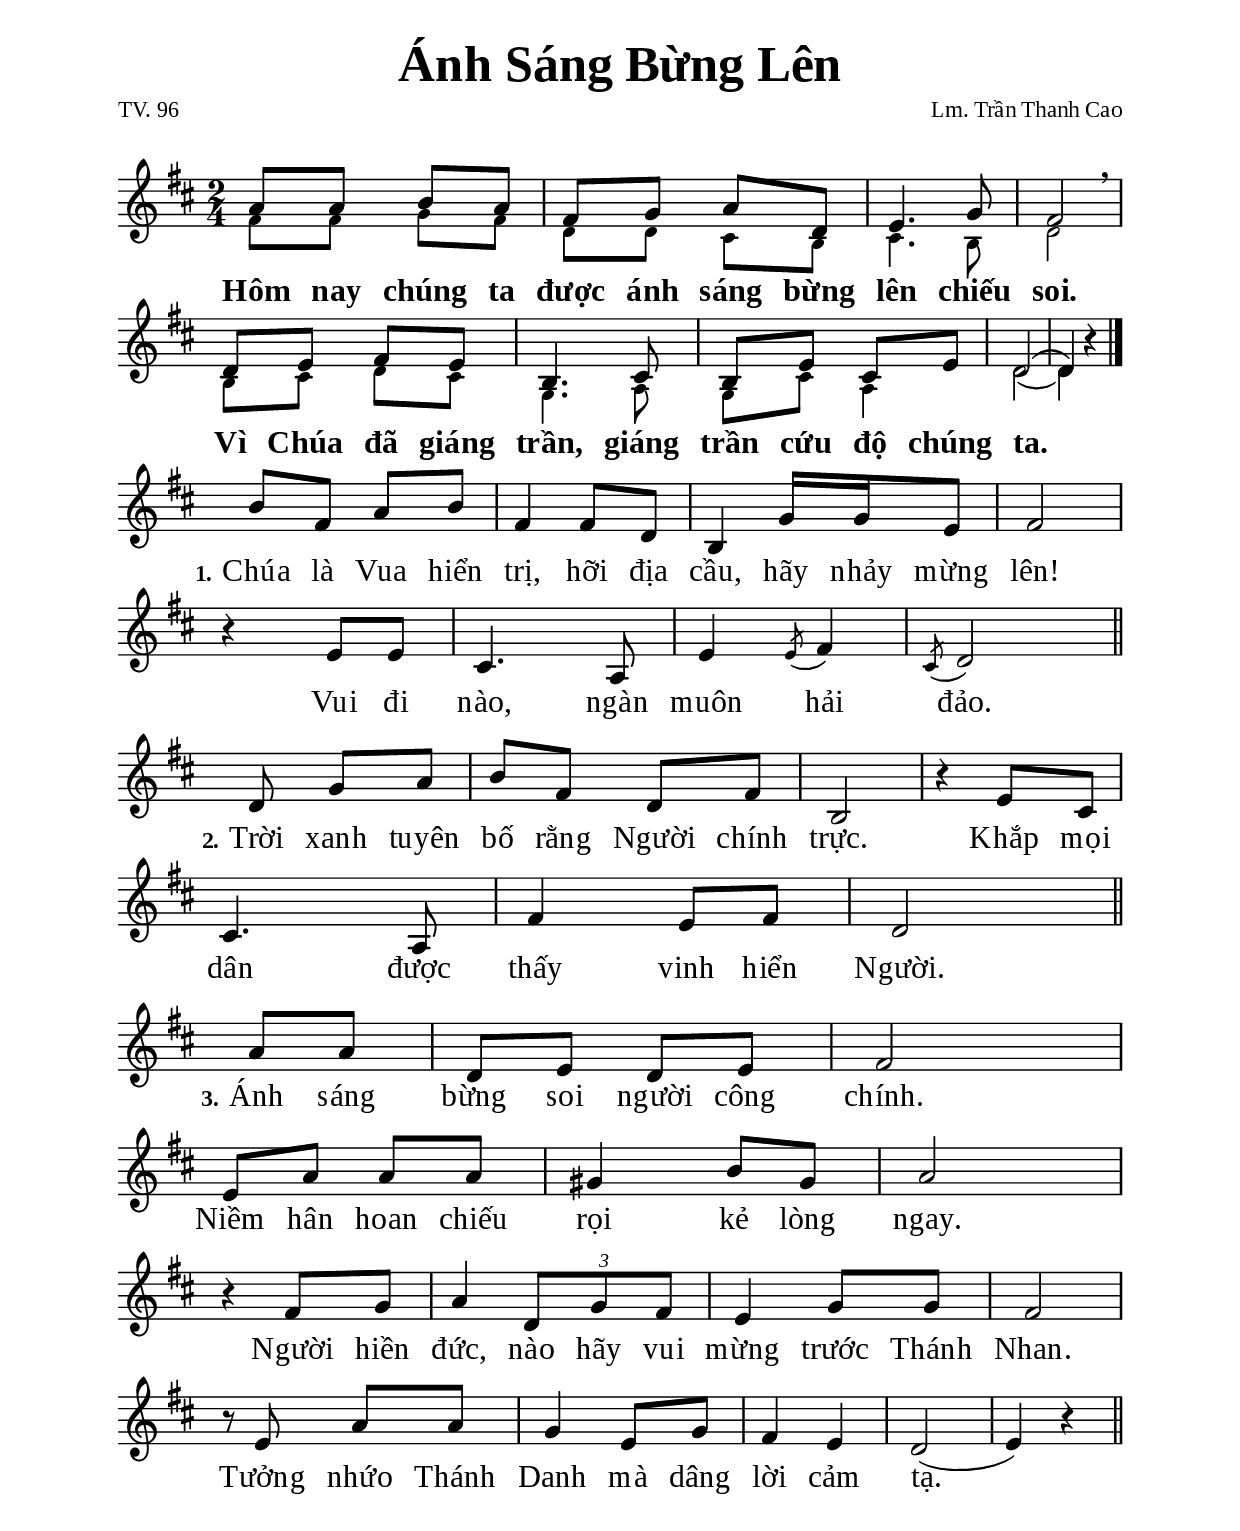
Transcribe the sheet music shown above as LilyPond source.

% Cài đặt chung
\version "2.20.0"
\include "english.ly"

\header {
  title = \markup { \fontsize #3 "Ánh Sáng Bừng Lên" }
  poet = "TV. 96"
  composer = "Lm. Trần Thanh Cao"
  arranger = " "
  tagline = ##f
}

\paper {
  #(set-paper-size "a4")
  top-margin = 15\mm
  bottom-margin = 15\mm
  left-margin = 20\mm
  right-margin = 20\mm
  indent = #0
  #(define fonts
    (make-pango-font-tree
      "Liberation Serif"
      "Liberation Serif"
      "Liberation Serif"
      (/ 20 20)))
  page-count = #1
}

% Nhạc điệp khúc
nhacDiepKhucSop= \relative c'' {
  a8 a b a |
  fs g a d, |
  e4. g8 |
  fs2 \breathe |
  d8 e fs e |
  b4. cs8 |
  b e cs e |
  d2 ( |
  d4) r \bar "|."
}

nhacDiepKhucBass= \relative c' {
  \override NoteHead.font-size = #-2
  fs8 fs g fs |
  d d cs b |
  cs4. b8 |
  d2 |
  b8 cs d cs |
  g4. a8 |
  g cs a4 |
  d2 ( |
  d4) r
}

% Nhạc phiên khúc
nhacPhienKhucMot = \relative c'' {
  b8 fs a b |
  fs4 fs8 d |
  b4 g'16 g e8 |
  fs2 |
  r4 e8 e |
  cs4. a8 |
  e'4 \acciaccatura e8 fs4 |
  \acciaccatura cs8 d2 \bar "||"
}

nhacPhienKhucHai = \relative c' {
  \partial 4. d8 g a |
  b fs d fs |
  b,2 |
  r4 e8 cs |
  cs4. a8 |
  fs'4 e8 fs |
  d2 \bar "||"
}

nhacPhienKhucBa = \relative c'' {
  \partial 4 a8 a |
  d,8 e d e |
  fs2 |
  e8 a a a |
  gs4b8 gs |
  a2 |
  r4 fs8 g |
  a4 \tuplet 3/2 { d,8 g fs } |
  e4 g8 g |
  fs2 |
  r8 e a a |
  g4 e8 g |
  fs4 e |
  d2 ( |
  e4) r \bar "||"
}

% Lời điệp khúc
loiDiepKhuc = \lyricmode {
  Hôm nay chúng ta được ánh sáng bừng lên chiếu soi.
  Vì Chúa đã giáng trần, giáng trần cứu độ chúng ta.
}

% Lời phiên khúc
loiPhienKhucMot = \lyricmode {
  \set stanza = #"1."
  Chúa là Vua hiển trị, hỡi địa cầu, hãy nhảy mừng lên!
  Vui đi nào, ngàn muôn hải đảo.
}

loiPhienKhucHai = \lyricmode {
  \set stanza = #"2."
  Trời xanh tuyên bố rằng Người chính trực.
  Khắp mọi dân được thấy vinh hiển Người.
}

loiPhienKhucBa = \lyricmode {
  \set stanza = #"3."
  Ánh sáng bừng soi người công chính.
  Niềm hân hoan chiếu rọi kẻ lòng ngay.
  Người hiền đức, nào hãy vui mừng trước Thánh Nhan.
  Tưởng nhứo Thánh Danh mà dâng lời cảm tạ.
}


% Dàn trang
\score {
  \new ChoirStaff <<
    \new Staff = diepKhuc \with {
        \consists "Merge_rests_engraver"
        \magnifyStaff #(magstep +1)
      }
      <<
      \new Voice = beSop {
        \voiceOne \key d \major \time 2/4 \nhacDiepKhucSop
      }
      \new Voice = beBas {
        \voiceTwo \key d \major \time 2/4 \nhacDiepKhucBass
      }
    >>
    \new Lyrics \lyricsto beSop \loiDiepKhuc
  >>
  \layout {
    \override Lyrics.LyricText.font-series = #'bold
    \override Lyrics.LyricText.font-size = #+3
    \override Lyrics.LyricSpace.minimum-distance = #2.0
    \override Score.BarNumber.break-visibility = ##(#f #f #f)
  }
}

\score {
  \new ChoirStaff <<
    \new Staff = phienKhuc \with {
        \magnifyStaff #(magstep +1)
      }
      <<
      \new Voice = beSop {
        \key d \major \time 2/4 \nhacPhienKhucMot
      }
    >>
    \new Lyrics \lyricsto beSop \loiPhienKhucMot
  >>
  \layout {
    \override Staff.TimeSignature.transparent = ##t
    \override Lyrics.LyricText.font-size = #+3
    \override Lyrics.LyricSpace.minimum-distance = #2.0
    \override Score.BarNumber.break-visibility = ##(#f #f #f)
  } 
}

\score {
  \new ChoirStaff <<
    \new Staff = phienKhuc \with {
        \magnifyStaff #(magstep +1)
      }
      <<
      \new Voice = beSop {
        \key d \major \time 2/4 \nhacPhienKhucHai
      }
    >>
    \new Lyrics \lyricsto beSop \loiPhienKhucHai
  >>
  \layout {
    \override Staff.TimeSignature.transparent = ##t
    \override Lyrics.LyricText.font-size = #+3
    \override Lyrics.LyricSpace.minimum-distance = #2.0
    \override Score.BarNumber.break-visibility = ##(#f #f #f)
  } 
}

\score {
  \new ChoirStaff <<
    \new Staff = phienKhuc \with {
        \magnifyStaff #(magstep +1)
      }
      <<
      \new Voice = beSop {
        \key d \major \time 2/4 \nhacPhienKhucBa
      }
    >>
    \new Lyrics \lyricsto beSop \loiPhienKhucBa
  >>
  \layout {
    \override Staff.TimeSignature.transparent = ##t
    \override Lyrics.LyricText.font-size = #+3
    \override Lyrics.LyricSpace.minimum-distance = #2.0
    \override Score.BarNumber.break-visibility = ##(#f #f #f)
  } 
}